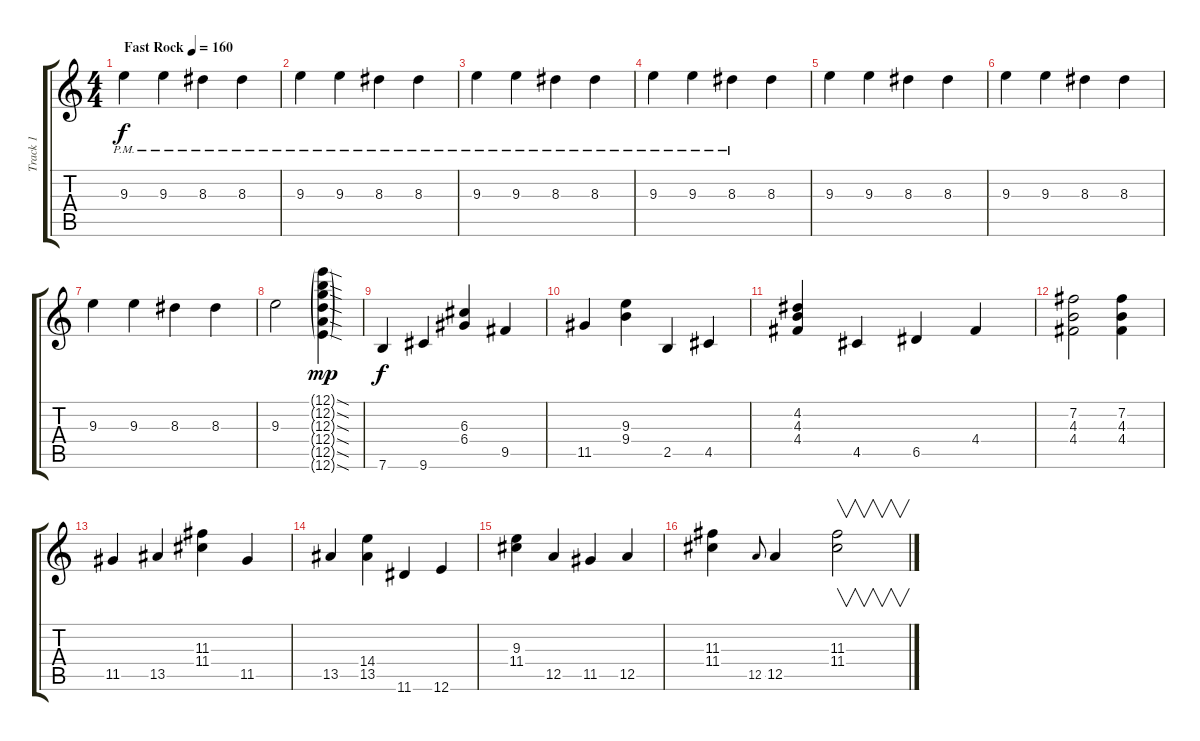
\track ("Track 1" "Track 1") {instrument distortionguitar}
\staff {score tabs}
\tuning (E4 B3 G3 D3 A2 E2) {hide}
\ts (4 4)
\tempo (160 "Fast Rock")
\clef g2
\ks c
9.3{pm}.4{dy f instrument distortionguitar} 9.3{pm}.4 8.3{pm}.4 8.3{pm}.4 |
9.3{pm}.4 9.3{pm}.4 8.3{pm}.4 8.3{pm}.4 |
9.3{pm}.4 9.3{pm}.4 8.3{pm}.4 8.3{pm}.4 |
9.3{pm}.4 9.3{pm}.4 8.3{pm}.4 8.3.4 |
9.3.4 9.3.4 8.3.4 8.3.4 |
9.3.4 9.3.4 8.3.4 8.3.4 |
9.3.4 9.3.4 8.3.4 8.3.4 |
9.3.2 (12.1{sod g} 12.2{sod g} 12.3{sod g} 12.4{sod g} 12.5{sod g} 12.6{sod g}).4{dy mp} |
7.6.4{dy f} 9.6.4 (6.3 6.4).4 9.5.4 |
11.5.4 (9.3 9.4).4 2.5.4 4.5.4 |
(4.2 4.3 4.4).4 4.5.4 6.5.4 4.4.4 |
(7.2 4.3 4.4).2 (7.2 4.3 4.4).4 |
11.5.4 13.5.4 (11.3 11.4).4 11.5.4 |
13.5.4 (14.4 13.5).4 11.6.4 12.6.4 |
(9.3 11.4).4 12.5.4 11.5.4 12.5.4 |
(11.3 11.4).4 12.5.8{gr onbeat} 12.5.4 (11.3 11.4).2{v}
